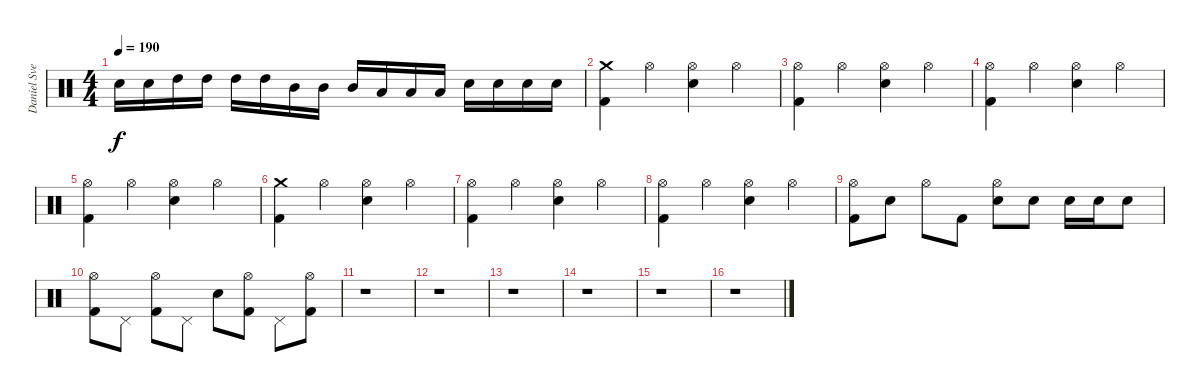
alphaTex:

\track ("Daniel Svensson" "Daniel Sve") {instrument percussion}
\staff {score}
\articulation defaults
\ts (4 4)
\tempo 190
\clef neutral
\ks c "Electric Snare (hit)".16{dy f} "Electric Snare (hit)".16 "High Tom (hit)".16 "High Tom (hit)".16 "High Tom (hit)".16 "High Tom (hit)".16 "Mid Tom (hit)".16 "Mid Tom (hit)".16 "Mid Tom (hit)".16 "Low Tom (hit)".16 "Low Tom (hit)".16 "Low Tom (hit)".16 "Electric Snare (hit)".16 "Electric Snare (hit)".16 "Electric Snare (hit)".16 "Electric Snare (hit)".16
|
("Kick (hit) 2" "Crash medium (hit)").4 "Hi-Hat (open)".4 ("Electric Snare (hit)" "Hi-Hat (open)").4 "Hi-Hat (open)".4 |
("Kick (hit) 2" "Hi-Hat (open)").4 "Hi-Hat (open)".4 ("Electric Snare (hit)" "Hi-Hat (open)").4 "Hi-Hat (open)".4 |
("Kick (hit) 2" "Hi-Hat (open)").4 "Hi-Hat (open)".4 ("Electric Snare (hit)" "Hi-Hat (open)").4 "Hi-Hat (open)".4 |
("Kick (hit) 2" "Hi-Hat (open)").4 "Hi-Hat (open)".4 ("Electric Snare (hit)" "Hi-Hat (open)").4 "Hi-Hat (open)".4 |
("Kick (hit) 2" "Crash medium (hit)").4 "Hi-Hat (open)".4 ("Electric Snare (hit)" "Hi-Hat (open)").4 "Hi-Hat (open)".4 |
("Kick (hit) 2" "Hi-Hat (open)").4 "Hi-Hat (open)".4 ("Electric Snare (hit)" "Hi-Hat (open)").4 "Hi-Hat (open)".4 |
("Kick (hit) 2" "Hi-Hat (open)").4 "Hi-Hat (open)".4 ("Electric Snare (hit)" "Hi-Hat (open)").4 "Hi-Hat (open)".4 |
("Kick (hit) 2" "Hi-Hat (open)").8 "Electric Snare (hit)".8 "Hi-Hat (open)".8 "Kick (hit) 2".8 ("Electric Snare (hit)" "Hi-Hat (open)").8 "Electric Snare (hit)".8 "Electric Snare (hit)".16 "Electric Snare (hit)".16 "Electric Snare (hit)".8 |
("Kick (hit) 2" "Hi-Hat (open)").8 "Pedal Hi-Hat (hit)".8 ("Kick (hit) 2" "Hi-Hat (open)").8 "Pedal Hi-Hat (hit)".8 "Electric Snare (hit)".8 ("Kick (hit) 2" "Hi-Hat (open)").8 "Pedal Hi-Hat (hit)".8 ("Kick (hit) 2" "Hi-Hat (open)").8 |
r.1 |
r.1 |
r.1 |
r.1 |
r.1 |
r.1
